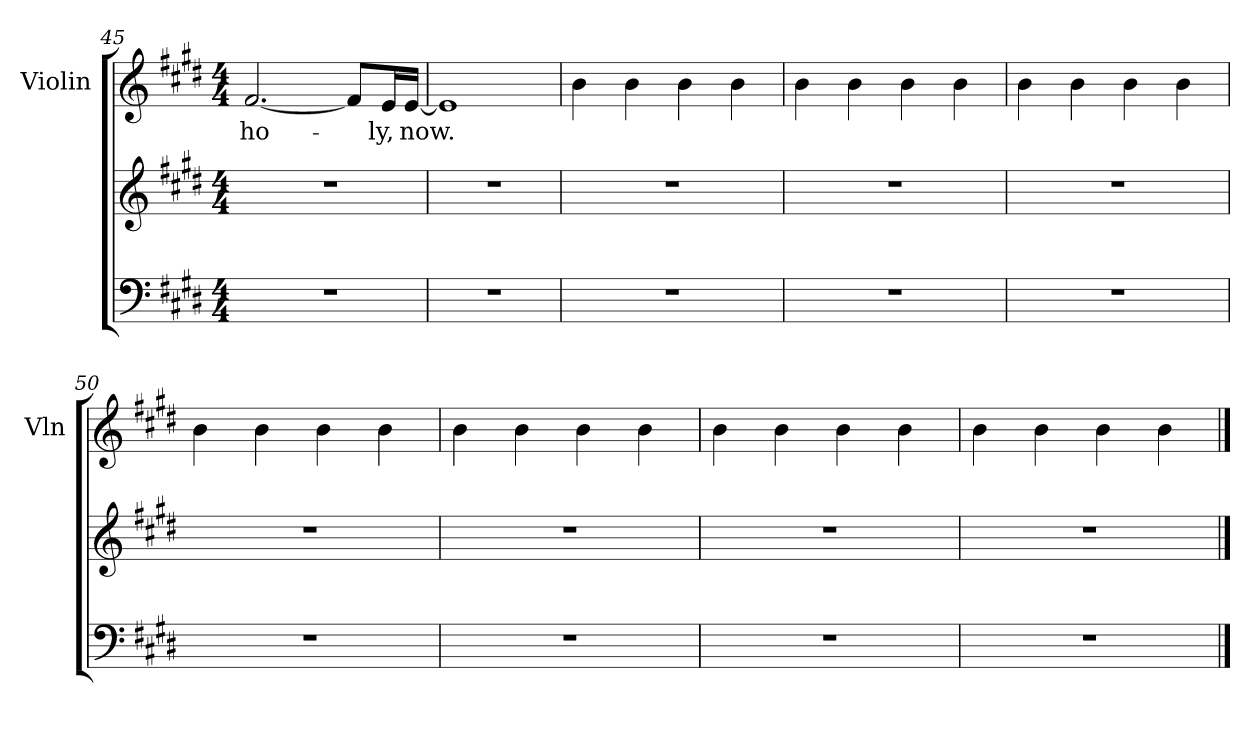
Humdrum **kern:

**kern	**kern	**kern	**text
*part2	*part2	*part1	*part1
*staff3	*staff2	*staff1	*staff1
*	*	*I"Violin	*
*	*	*I'Vln	*
!!LO:LB:g=z
*clefF4	*clefG2	*clefG2	*
*k[f#c#g#d#]	*k[f#c#g#d#]	*k[f#c#g#d#]	*
*M4/4	*M4/4	*M4/4	*
=45	=45	=45	=45
1r	1r	[2.f#/	ho-
.	.	8f#L]	.
.	.	16eL	-ly,
.	.	[16eJJ	now.
=46	=46	=46	=46
1r	1r	1e]	.
=47	=47	=47	=47
1r	1r	4b	.
.	.	4b	.
.	.	4b	.
.	.	4b	.
=48	=48	=48	=48
1r	1r	4b	.
.	.	4b	.
.	.	4b	.
.	.	4b	.
=49	=49	=49	=49
1r	1r	4b	.
.	.	4b	.
.	.	4b	.
.	.	4b	.
=50	=50	=50	=50
1r	1r	4b	.
.	.	4b	.
.	.	4b	.
.	.	4b	.
=51	=51	=51	=51
1r	1r	4b	.
.	.	4b	.
.	.	4b	.
.	.	4b	.
=52	=52	=52	=52
1r	1r	4b	.
.	.	4b	.
.	.	4b	.
.	.	4b	.
=53	=53	=53	=53
1r	1r	4b	.
.	.	4b	.
.	.	4b	.
.	.	4b	.
==	==	==	==
*-	*-	*-	*-
